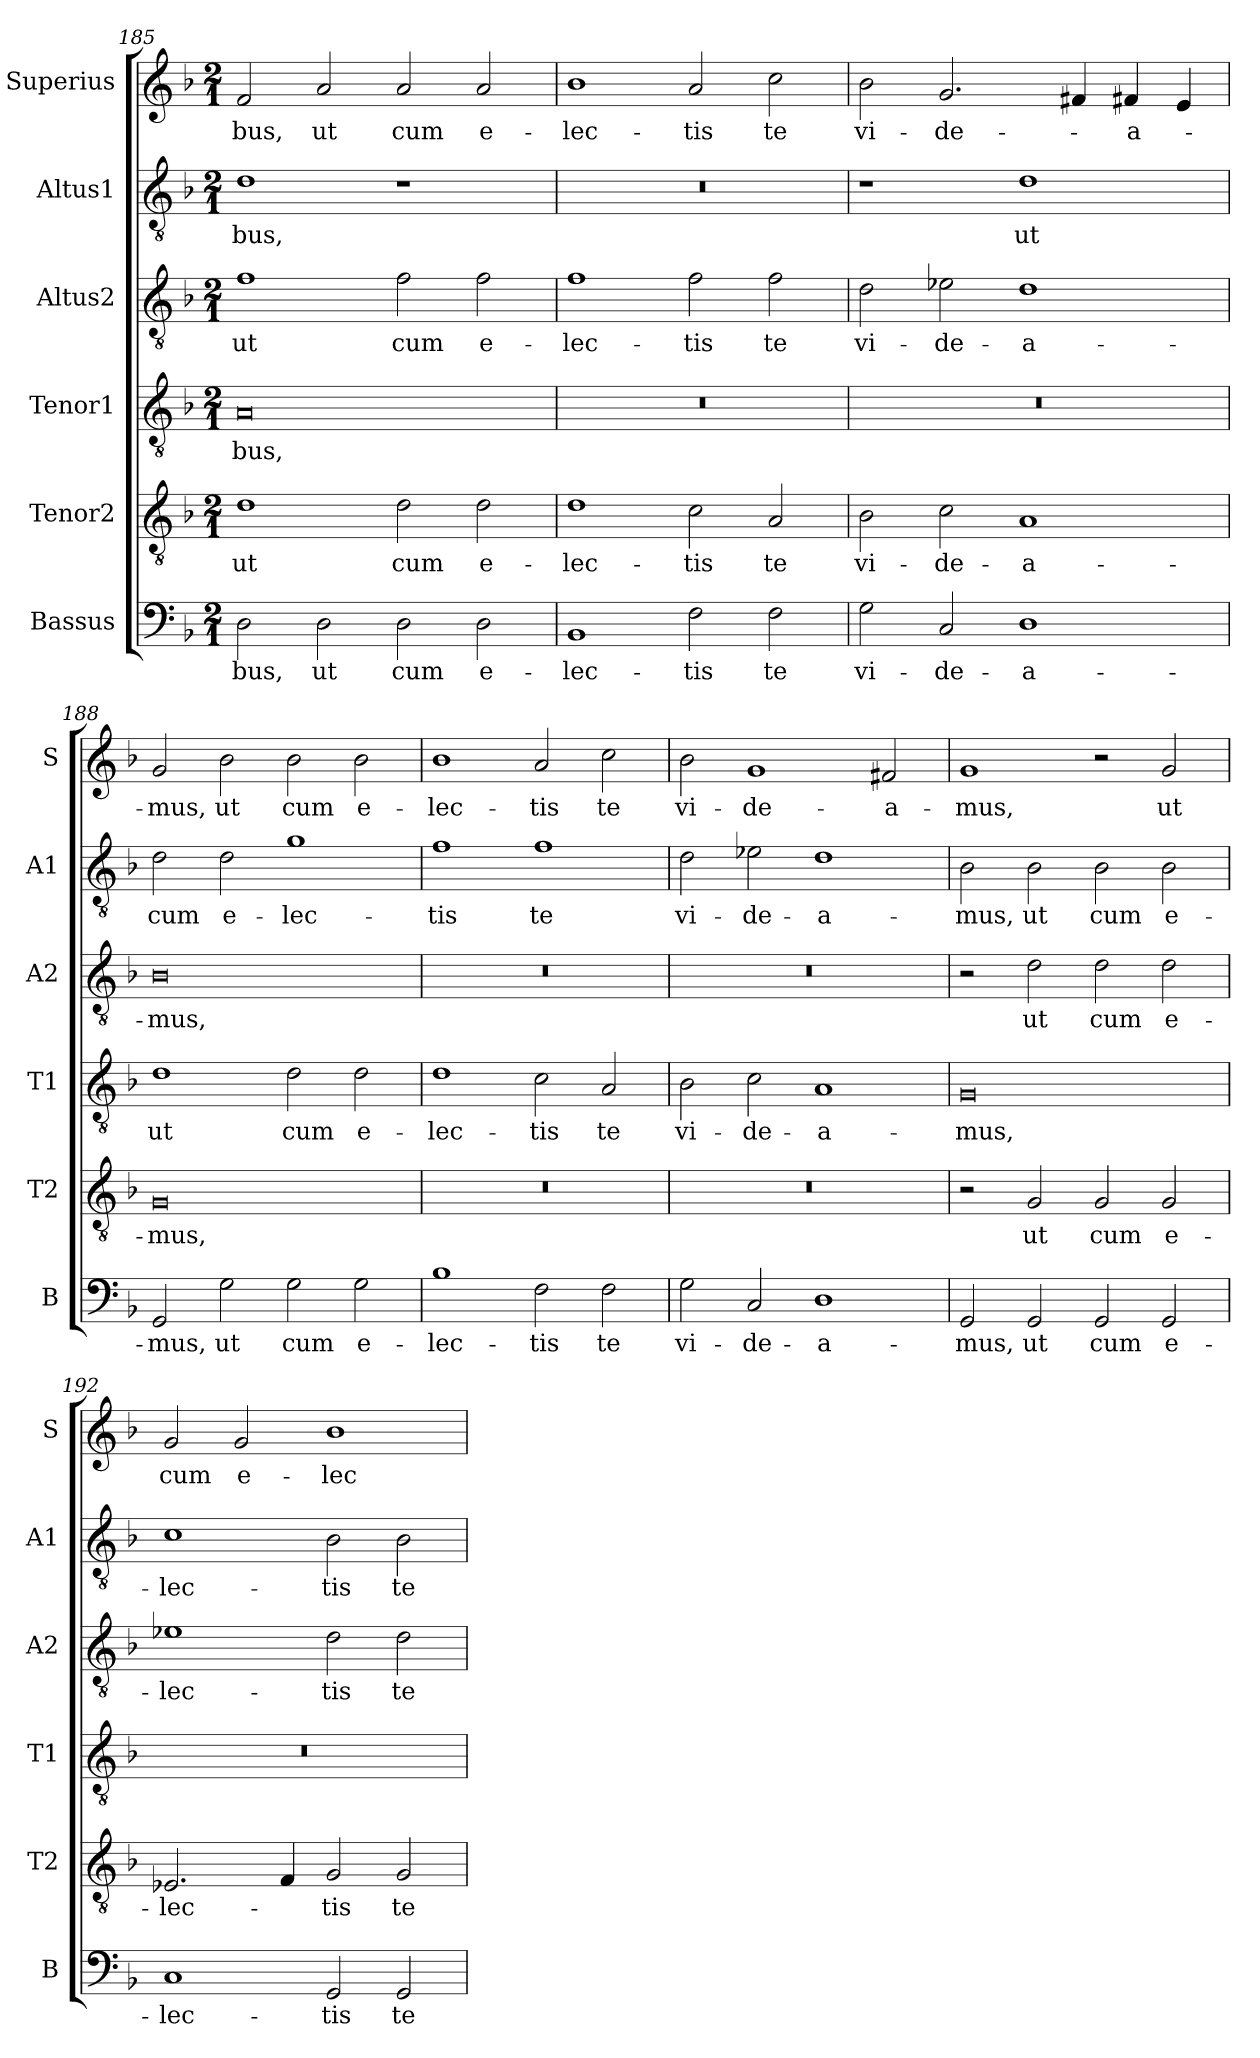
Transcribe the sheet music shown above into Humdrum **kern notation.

**kern	**text	**kern	**text	**kern	**text	**kern	**text	**kern	**text	**kern	**text
*part6	*part6	*part5	*part5	*part4	*part4	*part3	*part3	*part2	*part2	*part1	*part1
*staff6	*staff6	*staff5	*staff5	*staff4	*staff4	*staff3	*staff3	*staff2	*staff2	*staff1	*staff1
*I"Bassus	*	*I"Tenor2	*	*I"Tenor1	*	*I"Altus2	*	*I"Altus1	*	*I"Superius	*
*I'B	*	*I'T2	*	*I'T1	*	*I'A2	*	*I'A1	*	*I'S	*
*clefF4	*	*clefGv2	*	*clefGv2	*	*clefGv2	*	*clefGv2	*	*clefG2	*
*k[b-]	*	*k[b-]	*	*k[b-]	*	*k[b-]	*	*k[b-]	*	*k[b-]	*
*M2/1	*	*M2/1	*	*M2/1	*	*M2/1	*	*M2/1	*	*M2/1	*
=185	=185	=185	=185	=185	=185	=185	=185	=185	=185	=185	=185
2D\	-bus,	1d	ut	0A	-bus,	1f	ut	1d	-bus,	2f/	-bus,
2D\	ut	.	.	.	.	.	.	.	.	2a/	ut
2D\	cum	2d\	cum	.	.	2f\	cum	1r	.	2a/	cum
2D\	e-	2d\	e-	.	.	2f\	e-	.	.	2a/	e-
=186	=186	=186	=186	=186	=186	=186	=186	=186	=186	=186	=186
1BB-	-lec-	1d	-lec-	0r	.	1f	-lec-	0r	.	1b-	-lec-
2F\	-tis	2c\	-tis	.	.	2f\	-tis	.	.	2a/	-tis
2F\	te	2A/	te	.	.	2f\	te	.	.	2cc\	te
=187	=187	=187	=187	=187	=187	=187	=187	=187	=187	=187	=187
2G\	vi-	2B-\	vi-	0r	.	2d\	vi-	1r	.	2b-\	vi-
2C/	-de-	2c\	-de-	.	.	2e-X\	-de-	.	.	2.g/	-de-
1D	-a-	1A	-a-	.	.	1d	-a-	1d	ut	.	.
.	.	.	.	.	.	.	.	.	.	4f#X/	.
.	.	.	.	.	.	.	.	.	.	4f#X/	-a-
.	.	.	.	.	.	.	.	.	.	4e/	.
=188	=188	=188	=188	=188	=188	=188	=188	=188	=188	=188	=188
2GG/	-mus,	0G	-mus,	1d	ut	0B-	-mus,	2d\	cum	2g/	-mus,
2G\	ut	.	.	.	.	.	.	2d\	e-	2b-\	ut
2G\	cum	.	.	2d\	cum	.	.	1g	-lec-	2b-\	cum
2G\	e-	.	.	2d\	e-	.	.	.	.	2b-\	e-
=189	=189	=189	=189	=189	=189	=189	=189	=189	=189	=189	=189
1B-	-lec-	0r	.	1d	-lec-	0r	.	1f	-tis	1b-	-lec-
2F\	-tis	.	.	2c\	-tis	.	.	1f	te	2a/	-tis
2F\	te	.	.	2A/	te	.	.	.	.	2cc\	te
=190	=190	=190	=190	=190	=190	=190	=190	=190	=190	=190	=190
2G\	vi-	0r	.	2B-\	vi-	0r	.	2d\	vi-	2b-\	vi-
2C/	-de-	.	.	2c\	-de-	.	.	2e-X\	-de-	1g	-de-
1D	-a-	.	.	1A	-a-	.	.	1d	-a-	.	.
.	.	.	.	.	.	.	.	.	.	2f#X/	-a-
=191	=191	=191	=191	=191	=191	=191	=191	=191	=191	=191	=191
2GG/	-mus,	2r	.	0G	-mus,	2r	.	2B-\	-mus,	1g	-mus,
2GG/	ut	2G/	ut	.	.	2d\	ut	2B-\	ut	.	.
2GG/	cum	2G/	cum	.	.	2d\	cum	2B-\	cum	2r	.
2GG/	e-	2G/	e-	.	.	2d\	e-	2B-\	e-	2g/	ut
=192	=192	=192	=192	=192	=192	=192	=192	=192	=192	=192	=192
1C	-lec-	2.E-X/	-lec-	0r	.	1e-X	-lec-	1c	-lec-	2g/	cum
.	.	.	.	.	.	.	.	.	.	2g/	e-
.	.	4F/	.	.	.	.	.	.	.	.	.
2GG/	-tis	2G/	-tis	.	.	2d\	-tis	2B-\	-tis	1b-	-lec-
2GG/	te	2G/	te	.	.	2d\	te	2B-\	te	.	.
=	=	=	=	=	=	=	=	=	=	=	=
*-	*-	*-	*-	*-	*-	*-	*-	*-	*-	*-	*-
